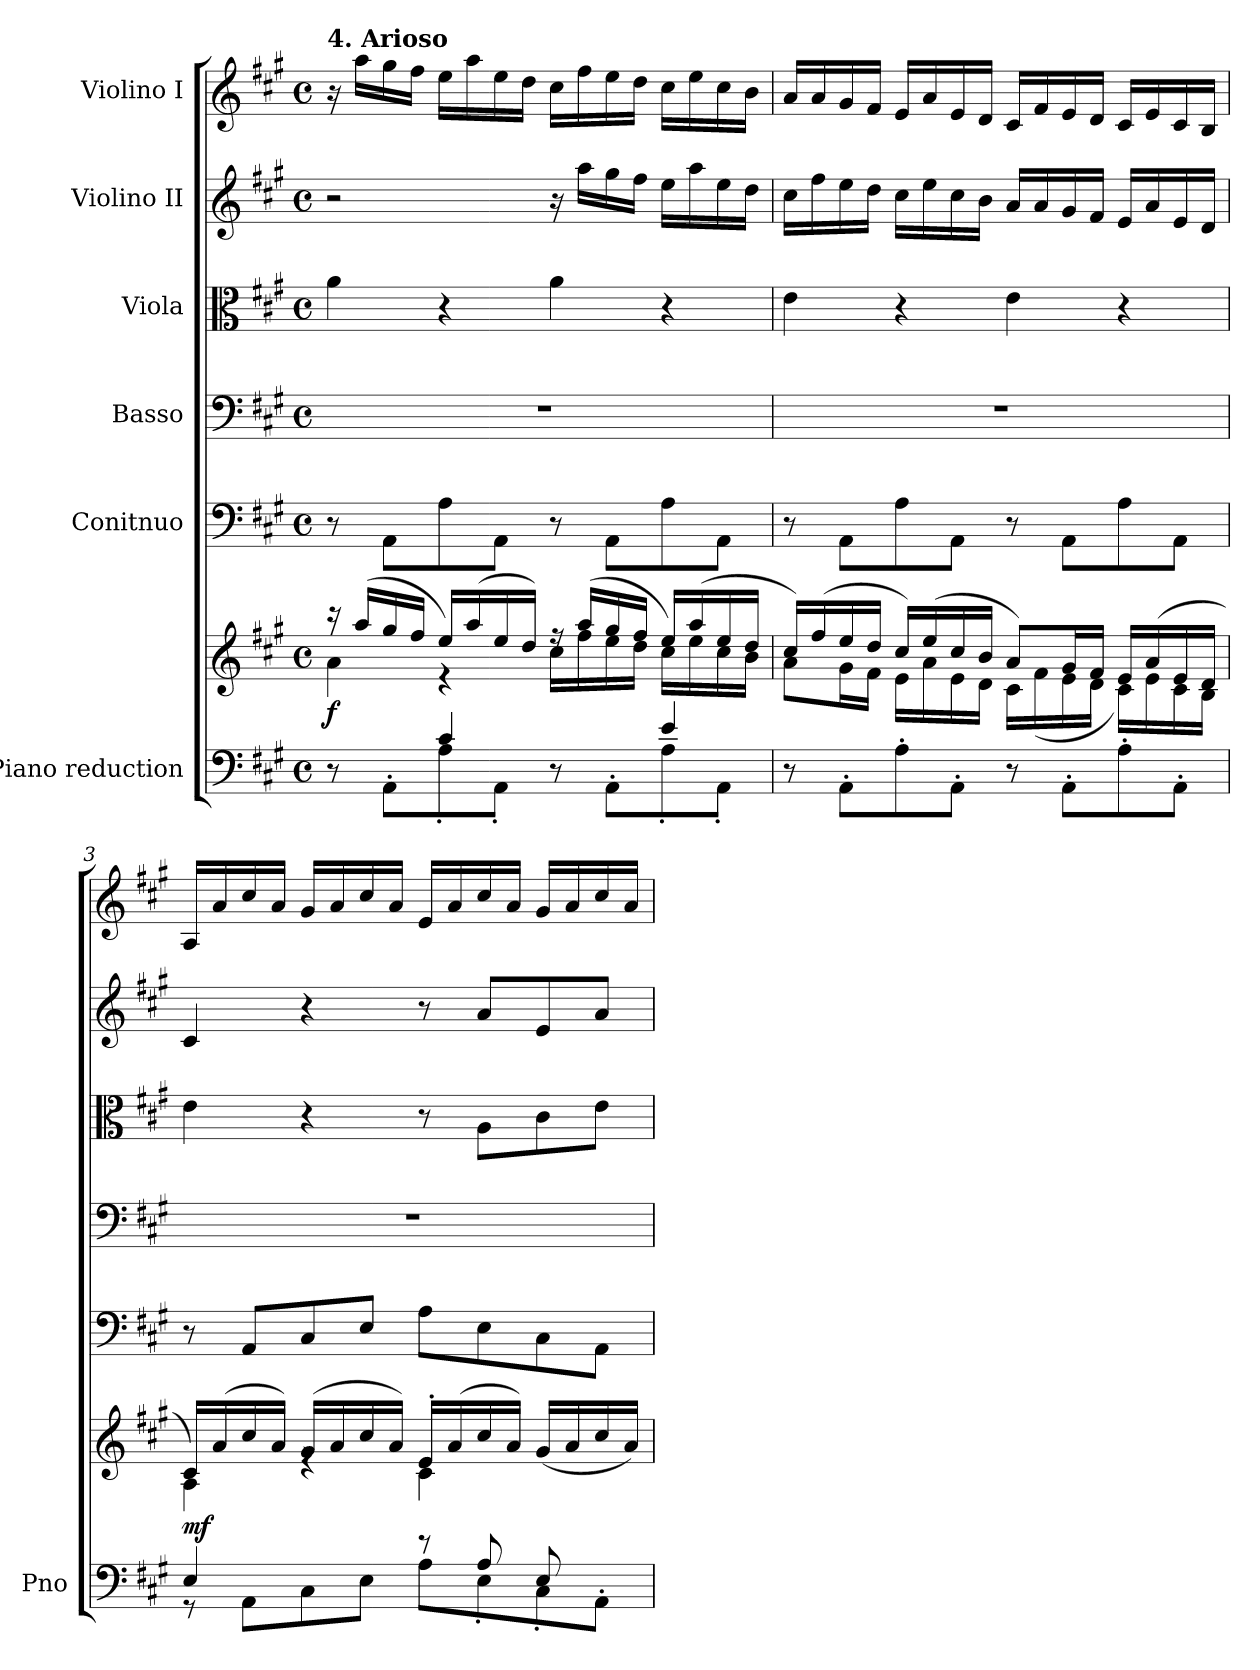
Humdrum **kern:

**kern	**kern	**dynam	**kern	**kern	**kern	**kern	**kern
*part6	*part6	*part6	*part5	*part4	*part3	*part2	*part1
*staff7	*staff6	*staff6/7	*staff5	*staff4	*staff3	*staff2	*staff1
*I"Piano reduction	*	*	*I"Conitnuo	*I"Basso	*I"Viola	*I"Violino II	*I"Violino I
*I'Pno	*	*	*	*	*	*	*
*clefF4	*clefG2	*	*clefF4	*clefF4	*clefC3	*clefG2	*clefG2
*k[f#c#g#]	*k[f#c#g#]	*	*k[f#c#g#]	*k[f#c#g#]	*k[f#c#g#]	*k[f#c#g#]	*k[f#c#g#]
*M4/4	*M4/4	*	*M4/4	*M4/4	*M4/4	*M4/4	*M4/4
*met(c)	*met(c)	*	*met(c)	*met(c)	*met(c)	*met(c)	*met(c)
=1	=1	=1	=1	=1	=1	=1	=1
*^	*^	*	*	*	*	*	*
!	!	!	!	!	!	!	!	!	!LO:TX:a:B:t=4. Arioso
!	!	!	!	!LO:DY:b	!	!	!	!	!
8r	8ryy	16r	4a\	f	8r	1r	4a\	2r	16r
.	.	(>16aa/LL	.	.	.	.	.	.	16aa\LL
8ryy	8AA'\L	16gg#/	.	.	8AA\L	.	.	.	16gg#\
.	.	16ff#/JJ	.	.	.	.	.	.	16ff#\JJ
4c#/	8A'\	16ee/LL)	4r	.	8A\	.	4r	.	16ee\LL
.	.	(>16aa/	.	.	.	.	.	.	16aa\
.	8AA'\J	16ee/	.	.	8AA\J	.	.	.	16ee\
.	.	16dd/JJ)	.	.	.	.	.	.	16dd\JJ
8r	8ryy	16rff	16cc#\LL	.	8r	.	4a\	16r	16cc#\LL
.	.	(>16aa/LL	16ff#\	.	.	.	.	16aa\LL	16ff#\
8ryy	8AA'\L	16gg#/	16ee\	.	8AA\L	.	.	16gg#\	16ee\
.	.	16ff#/JJ	16dd\JJ	.	.	.	.	16ff#\JJ	16dd\JJ
4e/	8A'\	16ee/LL)	16cc#\LL	.	8A\	.	4r	16ee\LL	16cc#\LL
.	.	(>16aa/	16ee\	.	.	.	.	16aa\	16ee\
.	8AA'\J	16ee/	16cc#\	.	8AA\J	.	.	16ee\	16cc#\
.	.	16dd/JJ	16b\JJ	.	.	.	.	16dd\JJ	16b\JJ
*v	*v	*	*	*	*	*	*	*	*
=2	=2	=2	=2	=2	=2	=2	=2	=2
8r	16cc#/LL)	8a\L	.	8r	1r	4e\	16cc#\LL	16a/LL
.	(>16ff#/	.	.	.	.	.	16ff#\	16a/
8AA'\L	16ee/	16g#\L	.	8AA\L	.	.	16ee\	16g#/
.	16dd/JJ	16f#\JJ	.	.	.	.	16dd\JJ	16f#/JJ
8A'\	16cc#/LL)	16e\LL	.	8A\	.	4r	16cc#\LL	16e/LL
.	(>16ee/	16a\	.	.	.	.	16ee\	16a/
8AA'\J	16cc#/	16e\	.	8AA\J	.	.	16cc#\	16e/
.	16b/JJ	16d\JJ	.	.	.	.	16b\JJ	16d/JJ
8r	8a/L)	16c#\LL	.	8r	.	4e\	16a/LL	16c#/LL
.	.	(<16f#\	.	.	.	.	16a/	16f#/
8AA'\L	16g#/L	16e\	.	8AA\L	.	.	16g#/	16e/
.	16f#/JJ	16d\JJ	.	.	.	.	16f#/JJ	16d/JJ
8A'\	16e/LL	16c#\LL)	.	8A\	.	4r	16e/LL	16c#/LL
.	(>16a/	16e\	.	.	.	.	16a/	16e/
8AA'\J	16e/	16c#\	.	8AA\J	.	.	16e/	16c#/
.	16d/JJ	16B\JJ	.	.	.	.	16d/JJ	16B/JJ
=3	=3	=3	=3	=3	=3	=3	=3	=3
*^	*	*^	*	*	*	*	*	*
!	!	!	!	!	!LO:DY:b	!	!	!	!	!
4E/	8r	16c#/LL)	4A\	2..ryy	mf	8r	1r	4e\	4c#/	16A/LL
.	.	(>16a/	.	.	.	.	.	.	.	16a/
.	8AA\L	16cc#/	.	.	.	8AA/L	.	.	.	16cc#/
.	.	16a/JJ)	.	.	.	.	.	.	.	16a/JJ
4ryy	8C#\	(>16g#/LL	4re	.	.	8C#/	.	4r	4r	16g#/LL
.	.	16a/	.	.	.	.	.	.	.	16a/
.	8E\J	16cc#/	.	.	.	8E/J	.	.	.	16cc#/
.	.	16a/JJ)	.	.	.	.	.	.	.	16a/JJ
8re	8A\L	16e'/LL	4c#\	.	.	8A\L	.	8r	8r	16e/LL
.	.	(>16a/	.	.	.	.	.	.	.	16a/
8A/L	8E'\	16cc#/	.	.	.	8E\	.	8A\L	8a/L	16cc#/
.	.	16a/JJ)	.	.	.	.	.	.	.	16a/JJ
8E/	8C#'\	(<16g#/LL	4ryy	.	.	8C#\	.	8c#\	8e/	16g#/LL
.	.	16a/	.	.	.	.	.	.	.	16a/
8ryy	8AA'\J	16cc#/	.	8e\J	.	8AA\J	.	8e\J	8a/J	16cc#/
.	.	16a/JJ)	.	.	.	.	.	.	.	16a/JJ
*v	*v	*	*	*	*	*	*	*	*	*
*	*v	*v	*v	*	*	*	*	*	*
=	=	=	=	=	=	=	=
*-	*-	*-	*-	*-	*-	*-	*-
